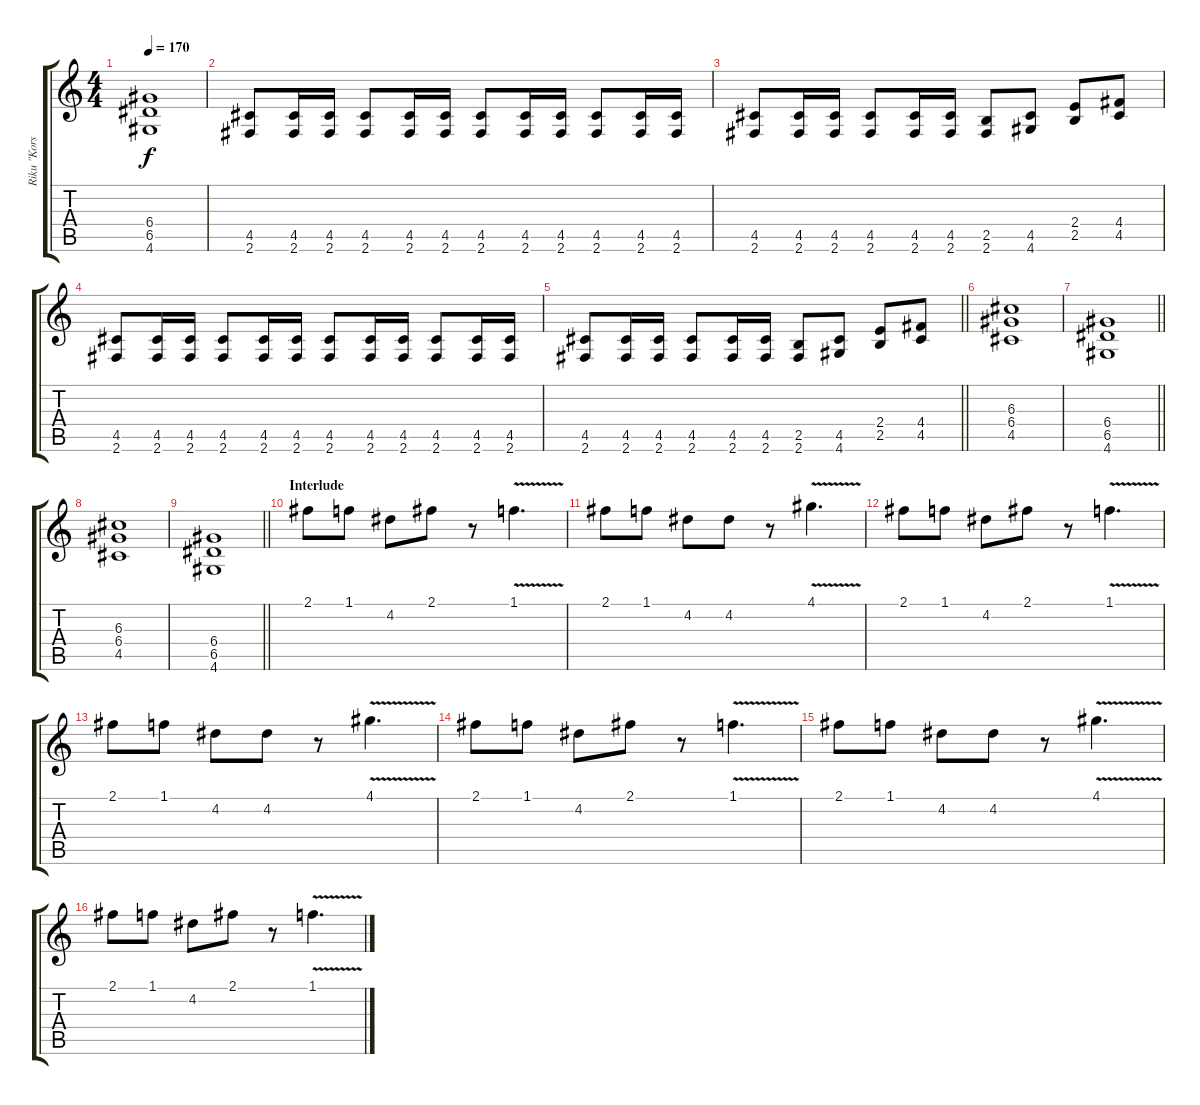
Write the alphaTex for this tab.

\track ("Riku \"Korsberg\" Kukkonen" "Riku \"Kors") {instrument distortionguitar}
\staff {score tabs}
\tuning (E4 B3 G3 D3 A2 E2) {hide}
\ts (4 4)
\tempo 170
\clef g2
\ks c
(6.4 6.5 4.6).1{dy f} |
(4.5 2.6).8 (4.5 2.6).16 (4.5 2.6).16 (4.5 2.6).8 (4.5 2.6).16 (4.5 2.6).16 (4.5 2.6).8 (4.5 2.6).16 (4.5 2.6).16 (4.5 2.6).8 (4.5 2.6).16 (4.5 2.6).16 |
(4.5 2.6).8 (4.5 2.6).16 (4.5 2.6).16 (4.5 2.6).8 (4.5 2.6).16 (4.5 2.6).16 (2.5 2.6).8 (4.5 4.6).8 (2.4 2.5).8 (4.4 4.5).8 |
(4.5 2.6).8 (4.5 2.6).16 (4.5 2.6).16 (4.5 2.6).8 (4.5 2.6).16 (4.5 2.6).16 (4.5 2.6).8 (4.5 2.6).16 (4.5 2.6).16 (4.5 2.6).8 (4.5 2.6).16 (4.5 2.6).16 |
\barLineRight lightlight
(4.5 2.6).8 (4.5 2.6).16 (4.5 2.6).16 (4.5 2.6).8 (4.5 2.6).16 (4.5 2.6).16 (2.5 2.6).8 (4.5 4.6).8 (2.4 2.5).8 (4.4 4.5).8 |
(6.3 6.4 4.5).1 |
\barLineRight lightlight
(6.4 6.5 4.6).1 |
(6.3 6.4 4.5).1 |
\barLineRight lightlight
(6.4 6.5 4.6).1 |
\section ("" "Interlude")
2.1.8 1.1.8 4.2.8 2.1.8 r.8 1.1{v}.4{d} |
2.1.8 1.1.8 4.2.8 4.2.8 r.8 4.1{v}.4{d} |
2.1.8 1.1.8 4.2.8 2.1.8 r.8 1.1{v}.4{d} |
2.1.8 1.1.8 4.2.8 4.2.8 r.8 4.1{v}.4{d} |
2.1.8 1.1.8 4.2.8 2.1.8 r.8 1.1{v}.4{d} |
2.1.8 1.1.8 4.2.8 4.2.8 r.8 4.1{v}.4{d} |
2.1.8 1.1.8 4.2.8 2.1.8 r.8 1.1{v}.4{d}
